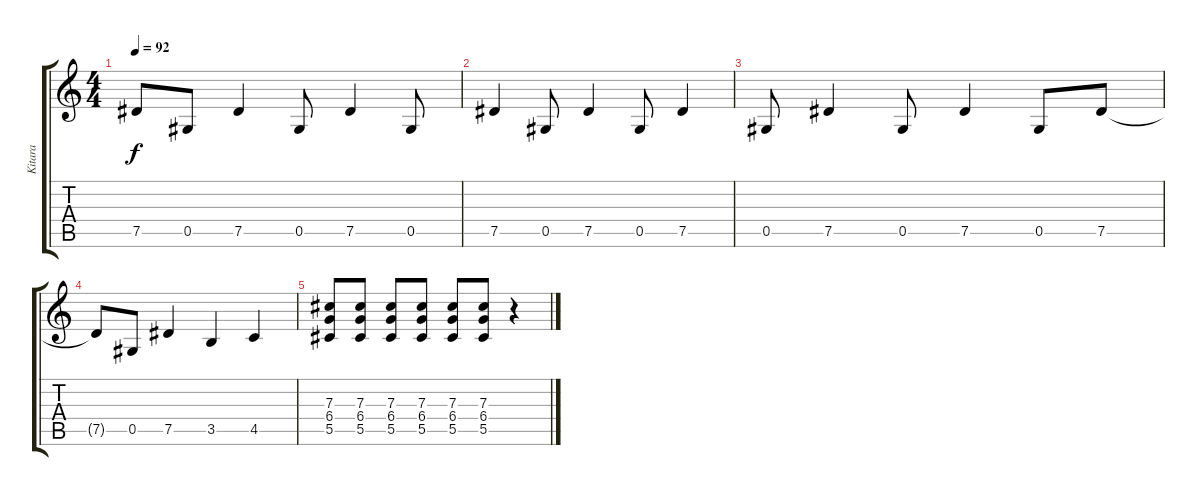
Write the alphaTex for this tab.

\track ("Kitara" "Kitara") {instrument distortionguitar}
\staff {score tabs}
\tuning (Eb4 Bb3 Gb3 Db3 Ab2 Db2) {hide}
\ts (4 4)
\tempo 92
\clef g2
\ks c
7.5{t}.8{dy f} 0.5.8 7.5.4 0.5.8 7.5.4 0.5.8 |
7.5.4 0.5.8 7.5.4 0.5.8 7.5.4 |
0.5.8 7.5.4 0.5.8 7.5.4 0.5.8 7.5.8 |
7.5{t}.8 0.5.8 7.5.4 3.5.4 4.5.4 |
(7.3 6.4 5.5).8 (7.3 6.4 5.5).8 (7.3 6.4 5.5).8 (7.3 6.4 5.5).8 (7.3 6.4 5.5).8 (7.3 6.4 5.5).8 r.4
